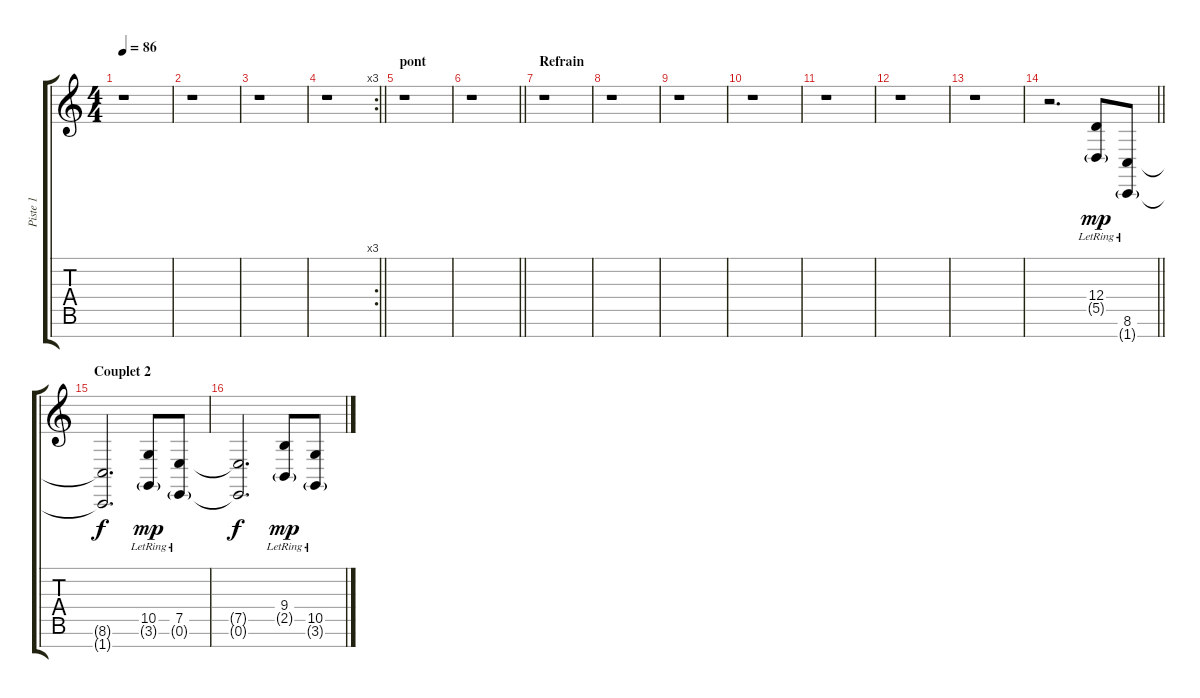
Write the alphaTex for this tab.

\track ("Piste 1" "Piste 1") {instrument brightacousticpiano}
\staff {score tabs}
\tuning (E4 B3 G3 D3 A2 E2 B1) {hide}
\ts (4 4)
\tempo 86
\clef g2
\ks c
r.1{dy mp} |
r.1 |
r.1 |
\rc 3
\barLineRight lightlight
r.1 |
\section ("" "pont")
r.1 |
\barLineRight lightlight
r.1 |
\section ("" "Refrain")
r.1 |
r.1 |
r.1 |
r.1 |
r.1 |
r.1 |
r.1 |
\barLineRight lightlight
r.2{d} (12.4{lr} 5.5{g lr}).8 (8.6{lr} 1.7{g lr}).8 |
\section ("" "Couplet 2")
(8.6{t} 1.7{t}).2{d dy f} (10.5{lr} 3.6{g lr}).8{dy mp} (7.5{lr} 0.6{g lr}).8 |
(7.5{t} 0.6{t}).2{d dy f} (9.4{lr} 2.5{g lr}).8{dy mp} (10.5{lr} 3.6{g lr}).8
